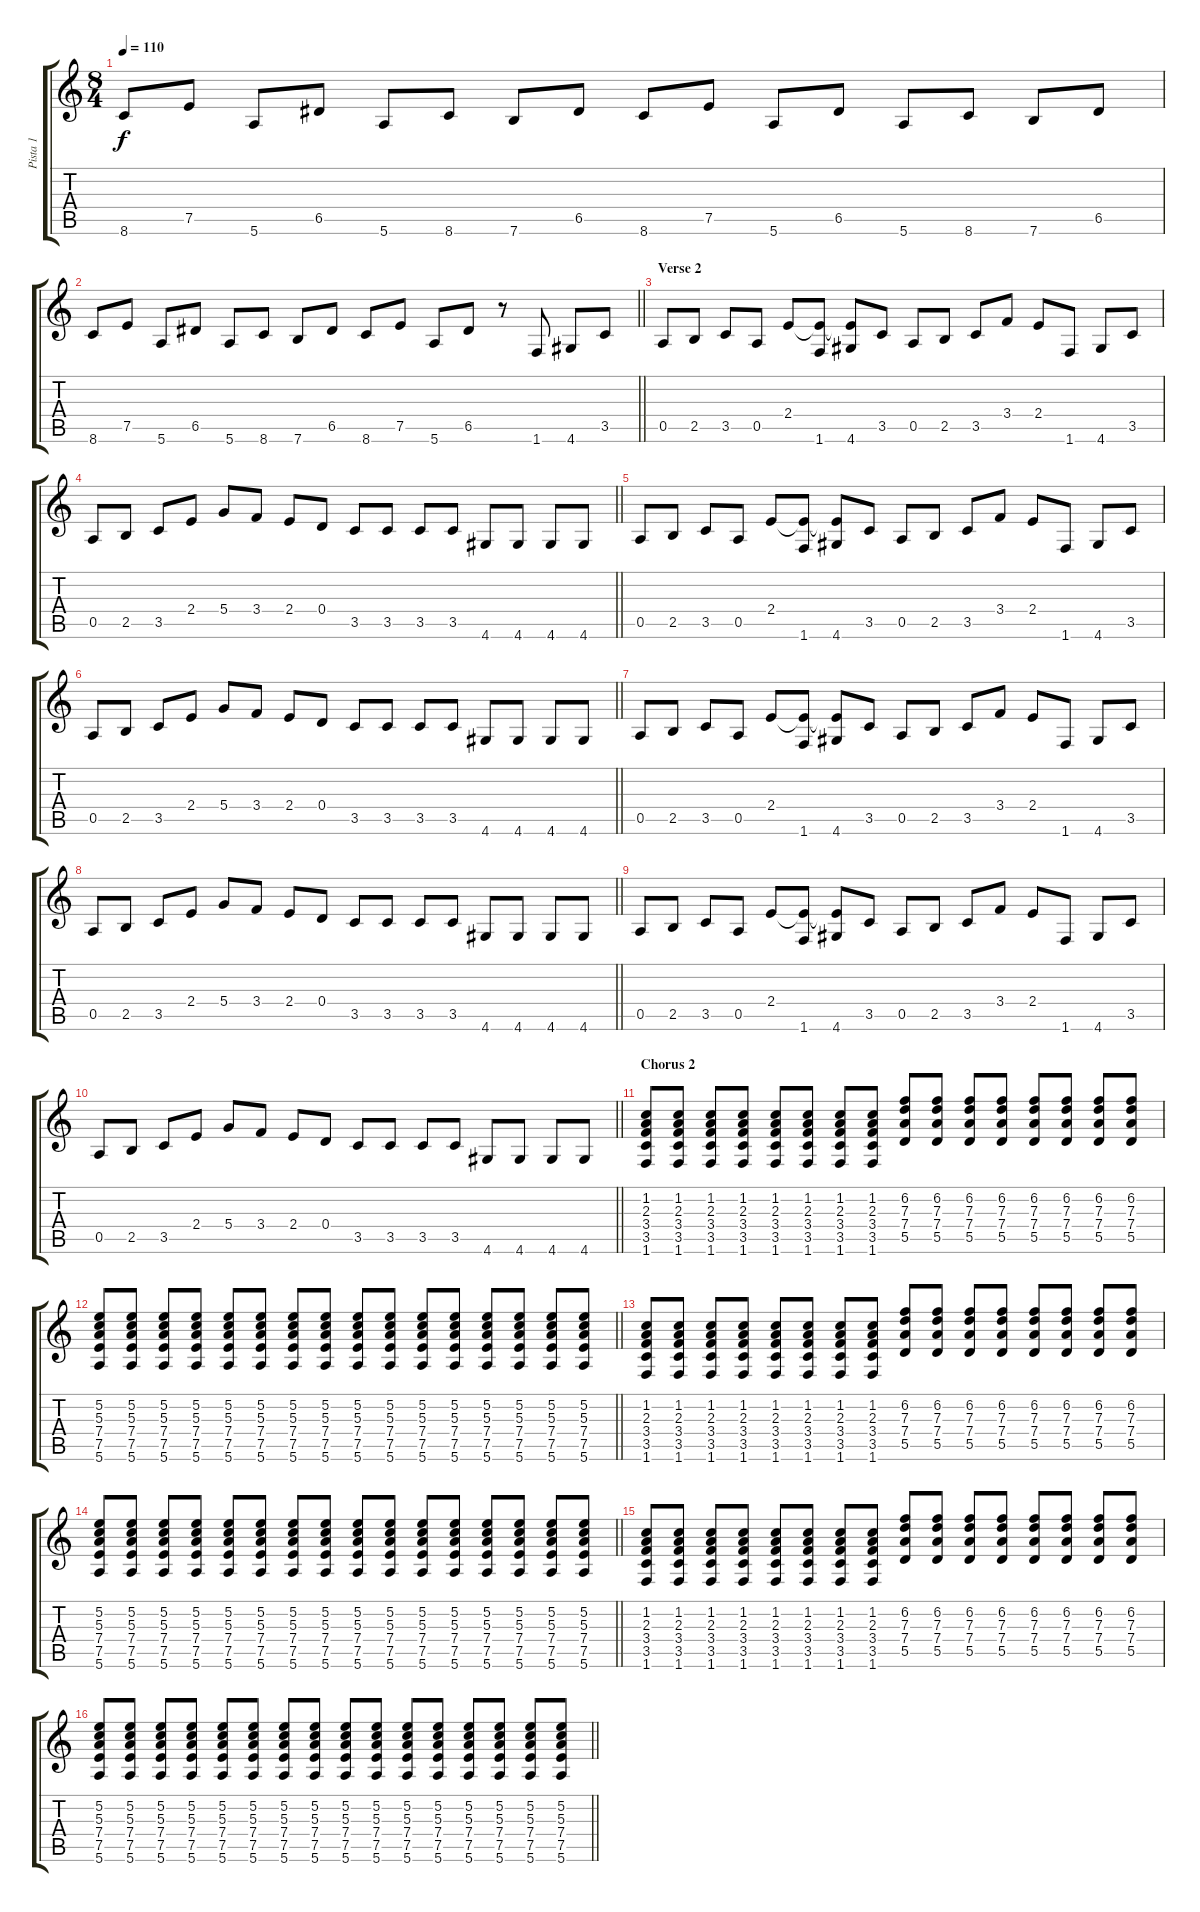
\track ("Pista 1" "Pista 1") {instrument overdrivenguitar}
\staff {score tabs}
\tuning (E4 B3 G3 D3 A2 E2) {hide}
\ts (8 4)
\tempo 110
\clef g2
\ks c
8.6.8{dy f instrument overdrivenguitar} 7.5.8 5.6.8 6.5.8 5.6.8 8.6.8 7.6.8 6.5.8 8.6.8 7.5.8 5.6.8 6.5.8 5.6.8 8.6.8 7.6.8 6.5.8 |
\barLineRight lightlight
8.6.8 7.5.8 5.6.8 6.5.8 5.6.8 8.6.8 7.6.8 6.5.8 8.6.8 7.5.8 5.6.8 6.5.8 r.8 1.6.8{instrument overdrivenguitar} 4.6.8 3.5.8 |
\section ("" "Verse 2")
0.5.8 2.5.8 3.5.8 0.5.8 2.4.8 (2.4{t} 1.6).8 (2.4{t} 4.6).8 3.5.8 0.5.8 2.5.8 3.5.8 3.4.8 2.4.8 1.6.8 4.6.8 3.5.8 |
\barLineRight lightlight
0.5.8 2.5.8 3.5.8 2.4.8 5.4.8 3.4.8 2.4.8 0.4.8 3.5.8 3.5.8 3.5.8 3.5.8 4.6.8 4.6.8 4.6.8 4.6.8 |
0.5.8 2.5.8 3.5.8 0.5.8 2.4.8 (2.4{t} 1.6).8 (2.4{t} 4.6).8 3.5.8 0.5.8 2.5.8 3.5.8 3.4.8 2.4.8 1.6.8 4.6.8 3.5.8 |
\barLineRight lightlight
0.5.8 2.5.8 3.5.8 2.4.8 5.4.8 3.4.8 2.4.8 0.4.8 3.5.8 3.5.8 3.5.8 3.5.8 4.6.8 4.6.8 4.6.8 4.6.8 |
0.5.8 2.5.8 3.5.8 0.5.8 2.4.8 (2.4{t} 1.6).8 (2.4{t} 4.6).8 3.5.8 0.5.8 2.5.8 3.5.8 3.4.8 2.4.8 1.6.8 4.6.8 3.5.8 |
\barLineRight lightlight
0.5.8 2.5.8 3.5.8 2.4.8 5.4.8 3.4.8 2.4.8 0.4.8 3.5.8 3.5.8 3.5.8 3.5.8 4.6.8 4.6.8 4.6.8 4.6.8 |
0.5.8 2.5.8 3.5.8 0.5.8 2.4.8 (2.4{t} 1.6).8 (2.4{t} 4.6).8 3.5.8 0.5.8 2.5.8 3.5.8 3.4.8 2.4.8 1.6.8 4.6.8 3.5.8 |
\barLineRight lightlight
0.5.8 2.5.8 3.5.8 2.4.8 5.4.8 3.4.8 2.4.8 0.4.8 3.5.8 3.5.8 3.5.8 3.5.8 4.6.8 4.6.8 4.6.8 4.6.8 |
\section ("" "Chorus 2")
(1.2 2.3 3.4 3.5 1.6).8 (1.2 2.3 3.4 3.5 1.6).8 (1.2 2.3 3.4 3.5 1.6).8 (1.2 2.3 3.4 3.5 1.6).8 (1.2 2.3 3.4 3.5 1.6).8 (1.2 2.3 3.4 3.5 1.6).8 (1.2 2.3 3.4 3.5 1.6).8 (1.2 2.3 3.4 3.5 1.6).8 (6.2 7.3 7.4 5.5).8 (6.2 7.3 7.4 5.5).8 (6.2 7.3 7.4 5.5).8 (6.2 7.3 7.4 5.5).8 (6.2 7.3 7.4 5.5).8 (6.2 7.3 7.4 5.5).8 (6.2 7.3 7.4 5.5).8 (6.2 7.3 7.4 5.5).8 |
\barLineRight lightlight
(5.2 5.3 7.4 7.5 5.6).8 (5.2 5.3 7.4 7.5 5.6).8 (5.2 5.3 7.4 7.5 5.6).8 (5.2 5.3 7.4 7.5 5.6).8 (5.2 5.3 7.4 7.5 5.6).8 (5.2 5.3 7.4 7.5 5.6).8 (5.2 5.3 7.4 7.5 5.6).8 (5.2 5.3 7.4 7.5 5.6).8 (5.2 5.3 7.4 7.5 5.6).8 (5.2 5.3 7.4 7.5 5.6).8 (5.2 5.3 7.4 7.5 5.6).8 (5.2 5.3 7.4 7.5 5.6).8 (5.2 5.3 7.4 7.5 5.6).8 (5.2 5.3 7.4 7.5 5.6).8 (5.2 5.3 7.4 7.5 5.6).8 (5.2 5.3 7.4 7.5 5.6).8 |
(1.2 2.3 3.4 3.5 1.6).8 (1.2 2.3 3.4 3.5 1.6).8 (1.2 2.3 3.4 3.5 1.6).8 (1.2 2.3 3.4 3.5 1.6).8 (1.2 2.3 3.4 3.5 1.6).8 (1.2 2.3 3.4 3.5 1.6).8 (1.2 2.3 3.4 3.5 1.6).8 (1.2 2.3 3.4 3.5 1.6).8 (6.2 7.3 7.4 5.5).8 (6.2 7.3 7.4 5.5).8 (6.2 7.3 7.4 5.5).8 (6.2 7.3 7.4 5.5).8 (6.2 7.3 7.4 5.5).8 (6.2 7.3 7.4 5.5).8 (6.2 7.3 7.4 5.5).8 (6.2 7.3 7.4 5.5).8 |
\barLineRight lightlight
(5.2 5.3 7.4 7.5 5.6).8 (5.2 5.3 7.4 7.5 5.6).8 (5.2 5.3 7.4 7.5 5.6).8 (5.2 5.3 7.4 7.5 5.6).8 (5.2 5.3 7.4 7.5 5.6).8 (5.2 5.3 7.4 7.5 5.6).8 (5.2 5.3 7.4 7.5 5.6).8 (5.2 5.3 7.4 7.5 5.6).8 (5.2 5.3 7.4 7.5 5.6).8 (5.2 5.3 7.4 7.5 5.6).8 (5.2 5.3 7.4 7.5 5.6).8 (5.2 5.3 7.4 7.5 5.6).8 (5.2 5.3 7.4 7.5 5.6).8 (5.2 5.3 7.4 7.5 5.6).8 (5.2 5.3 7.4 7.5 5.6).8 (5.2 5.3 7.4 7.5 5.6).8 |
(1.2 2.3 3.4 3.5 1.6).8 (1.2 2.3 3.4 3.5 1.6).8 (1.2 2.3 3.4 3.5 1.6).8 (1.2 2.3 3.4 3.5 1.6).8 (1.2 2.3 3.4 3.5 1.6).8 (1.2 2.3 3.4 3.5 1.6).8 (1.2 2.3 3.4 3.5 1.6).8 (1.2 2.3 3.4 3.5 1.6).8 (6.2 7.3 7.4 5.5).8 (6.2 7.3 7.4 5.5).8 (6.2 7.3 7.4 5.5).8 (6.2 7.3 7.4 5.5).8 (6.2 7.3 7.4 5.5).8 (6.2 7.3 7.4 5.5).8 (6.2 7.3 7.4 5.5).8 (6.2 7.3 7.4 5.5).8 |
\barLineRight lightlight
(5.2 5.3 7.4 7.5 5.6).8 (5.2 5.3 7.4 7.5 5.6).8 (5.2 5.3 7.4 7.5 5.6).8 (5.2 5.3 7.4 7.5 5.6).8 (5.2 5.3 7.4 7.5 5.6).8 (5.2 5.3 7.4 7.5 5.6).8 (5.2 5.3 7.4 7.5 5.6).8 (5.2 5.3 7.4 7.5 5.6).8 (5.2 5.3 7.4 7.5 5.6).8 (5.2 5.3 7.4 7.5 5.6).8 (5.2 5.3 7.4 7.5 5.6).8 (5.2 5.3 7.4 7.5 5.6).8 (5.2 5.3 7.4 7.5 5.6).8 (5.2 5.3 7.4 7.5 5.6).8 (5.2 5.3 7.4 7.5 5.6).8 (5.2 5.3 7.4 7.5 5.6).8
